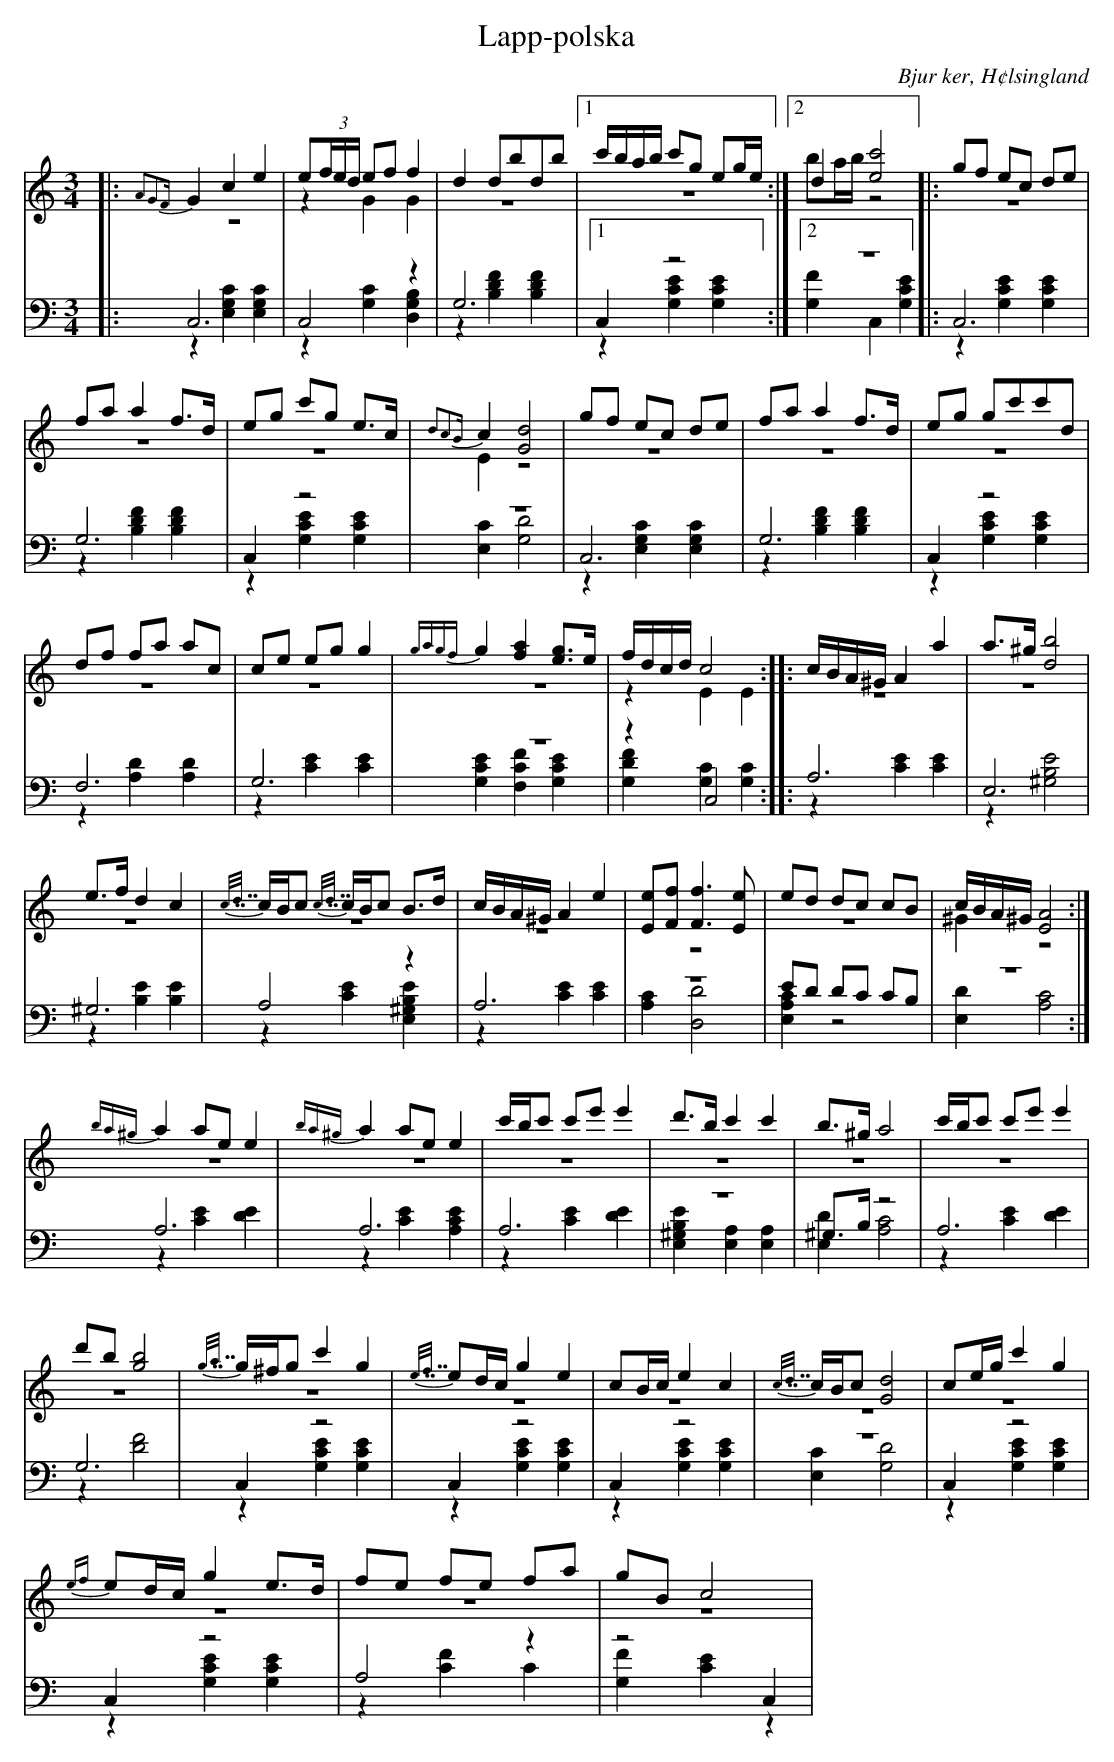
X:1
T: Lapp-polska
O: Bjur ker, H¢lsingland
M: 3/4
L: 1/8
K: C
V:1
V:2 merge
V:3
V:4 merge
V:1
|:{A2G2F}G2 c2 e2|e(3f/e/d/ ef f2|d2 dbdb|1 c'/b/a/b/ c'g eg/e/:|2 d2 [e4c'4]|:gf ec de|
fa a2 f>d|eg c'g e>c|{d2c2B}c2 [G4d4]|gf ec de|fa a2 f>d|eg gc'c'd|
df fa ac|ce eg g2|{g8/5a8/5g8/5f8/5}g2 [f2a2] [eg]>e|f/d/c/d/  c4::c/B/A/^G/ A2 a2|a>^g [d4b4]|
e>f d2 c2|{c7/8d7/8}c/B/c {c7/8d7/8}c/B/c B>d|c/B/A/^G/ A2 e2|[Ee][Ff] [F3f3] [Ee] |ed dc cB|c/B/A/^G/ [E4A4]:|
{ba^g}a2 ae e2|{ba^g}a2 ae e2|c'/b/c' c'e' e'2  |d'>b c'2 c'2|b>^g a4|c'/b/c' c'e' e'2|
d'b [g4b4]|{g7/8a7/8}g/^f/g c'2 g2|{e7/8f7/8}ed/c/ g2 e2|cB/c/ e2 c2|{c7/8d7/8}c/B/c [G4d4]|ce/g/ c'2 g2|
{ef}ed/c/ g2 e>d|fe fe fa|gB c4|
V:2
|:z6|z2 G2 G2|z6|1 z6:|2 ba/b/ z4|:z6|
z6|z6|E2 z4|z6|z6|z6|
z6|z6|z6|z2 E2 E2:||:z6|z6|
z6|z6|z6|z6|z6|^G2 z4:|
|z6|z6|z6|z6|z6|z6|
z6|z6|z6|z6|z6|z6|
z6|z6|z6|
V:3  clef=bass
|:C,6|C,4 z2|G,6|1 C,2 z4:|2 z6|:C,6|
G,6|C,2 z4|z6|C,6|G,6|C,2 z4|
F,6|G,6|z6|z2 C,4::A,6|E,6|
^G,6|A,4 z2|A,6|z6|ED DC CB,|z6:|
A,6|A,6|A,6|z6|^G,>B, z4|A,6|
G,6|C,2 z4|C,2 z4|C,2 z4|z6|C,2 z4|
C,2 z4|A,4 z2|z4 C,2|
V:4  clef=bass
|:z2 [E,2G,2C2] [E,2G,2C2]|z2 [G,2C2] [D,2G,2B,2]|z2 [B,2D2F2] [B,2D2F2]|1 z2 [G,2C2E2] [G,2C2E2]:|2 [G,2F2] C,2 [G,2C2E2]|:z2 [G,2C2E2] [G,2C2E2]|z2 [B,2D2F2] [B,2D2F2]|z2 [G,2C2E2] [G,2C2E2]|[E,2C2] [G,4D4]|z2 [E,2G,2C2] [E,2G,2C2]|z2 [B,2D2F2] [B,2D2F2]| z2 [G,2C2E2] [G,2C2E2]|
z2 [A,2D2] [A,2D2]|z2 [C2E2] [C2E2]|[G,2C2E2] [F,2C2F2] [G,2C2E2] |[G,2D2F2] [G,2C2] [G,2C2]::z2 [C2E2] [C2E2]|z2 [^G,4B,4E4]|
z2 [B,2E2] [B,2E2]|z2 [C2E2] [E,2^G,2B,2E2]|z2 [C2E2] [C2E2]|[A,2C2] [D,4D4]|[E,2A,2C2] z4|[E,2D2] [A,4C4]:|
z2 [C2E2] [D2E2]|z2 [C2E2] [A,2C2E2]|z2 [C2E2] [D2E2]|[E,2^G,2B,2E2] [A,2E,2] [A,2E,2]|[E,2D2] [A,4C4]|z2 [C2E2] [D2E2]|
z2 [D4F4]|z2 [G,2C2E2] [G,2C2E2]|z2 [G,2C2E2] [G,2C2E2]|z2 [G,2C2E2] [G,2C2E2]|[E,2C2] [G,4D4]|z2 [G,2C2E2] [G,2C2E2]|
z2 [G,2C2E2] [G,2C2E2]|z2 [C2F2] C2|[G,2F2] [C2E2] z2|
